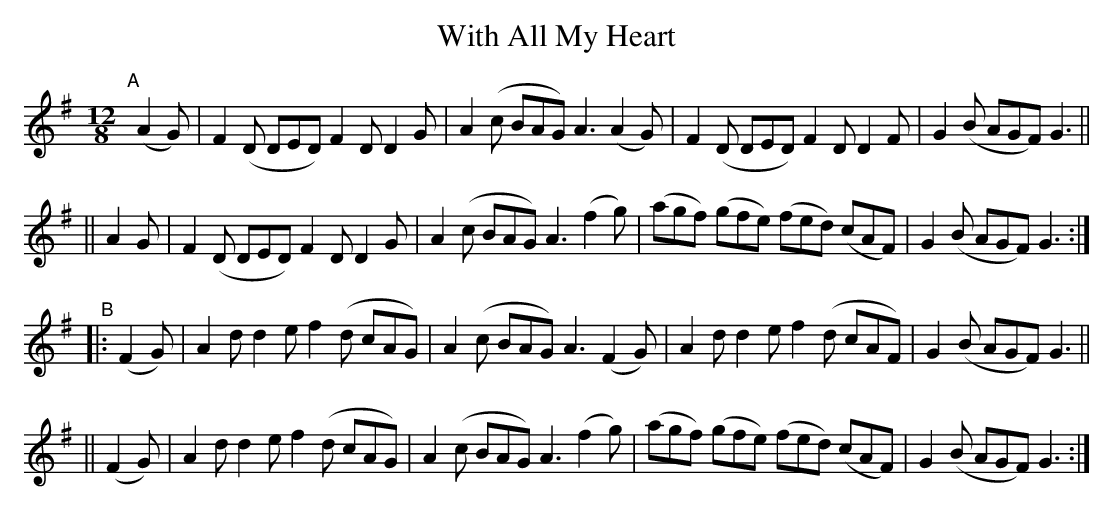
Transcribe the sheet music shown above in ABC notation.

X:1
T: With All My Heart
M: 12/8
L: 1/8
K: G
"^A"\
[|](A2G) | F2(D DED) F2D D2G | A2(c BAG) A3 \
   (A2G) | F2(D DED) F2D D2F | G2(B AGF) G3 ||
||  A2G  | F2(D DED) F2D D2G | A2(c BAG) A3 \
   (f2g) | (agf) (gfe) (fed) (cAF) | G2(B AGF) G3 :|
"^B"\
|: (F2G) | A2d d2e f2(d cAG) | A2(c BAG) A3 \
   (F2G) | A2d d2e f2(d cAF) | G2(B AGF) G3 ||
|| (F2G) | A2d d2e f2(d cAG) | A2(c BAG) A3 \
   (f2g) | (agf) (gfe) (fed) (cAF) | G2(B AGF) G3 :|
